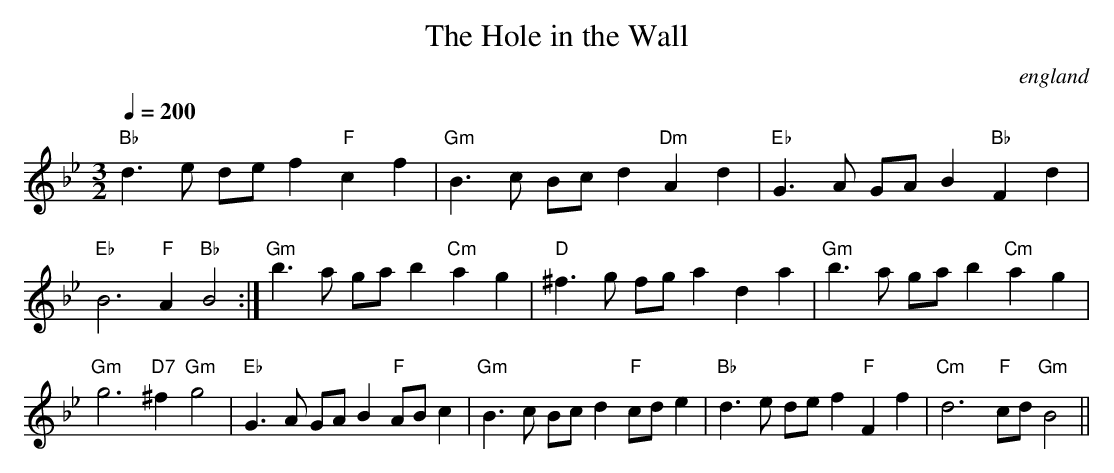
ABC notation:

X:1
T:The Hole in the Wall
O:england
M:3/2
L:1/4
Q:200
K:Bb
"Bb"d>e d/2e/2f "F"cf | "Gm"B>c B/2c/2d "Dm"Ad | \
"Eb"G>A G/2A/2B "Bb"Fd | "Eb"B3 "F"A "Bb"B2 :| \
"Gm"b>a g/2a/2b "Cm"ag | "D"^f>g f/2g/2a da | \
"Gm"b>a g/2a/2b "Cm"ag | "Gm"g3 "D7"^f "Gm"g2 | \
"Eb"G>A G/2A/2B "F"A/2B/2c | "Gm"B>c B/2c/2d "F"c/2d/2e | \
"Bb"d>e d/2e/2f "F"Ff | "Cm"d3 "F"c/2d/2 "Gm"B2 ||
